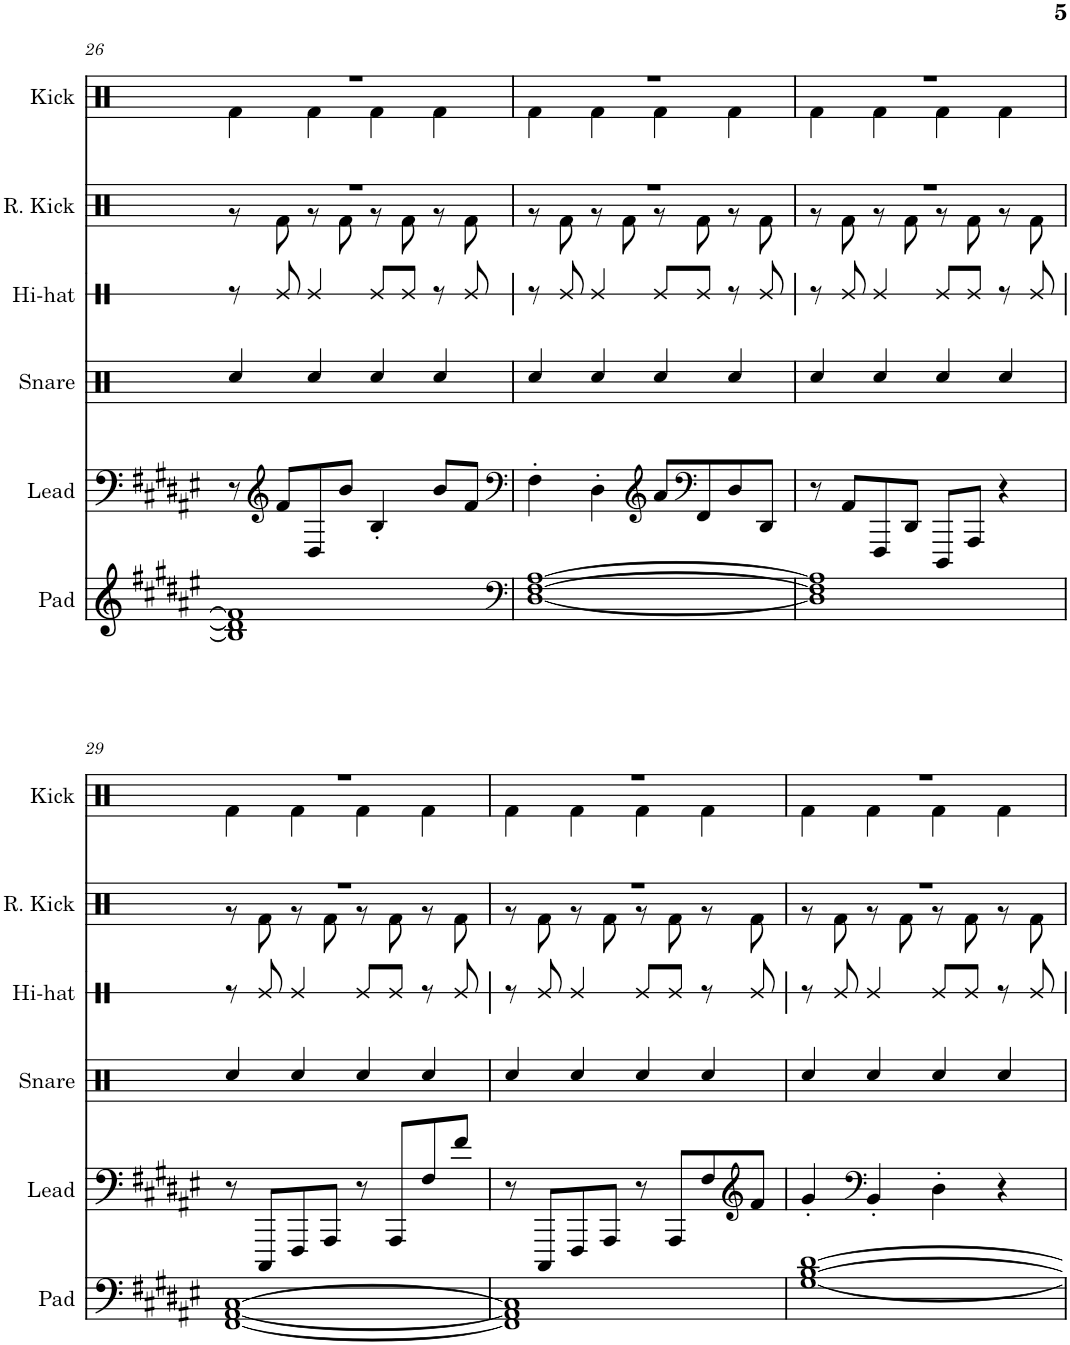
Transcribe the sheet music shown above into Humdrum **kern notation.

**kern	**kern	**kern	**kern	**kern	**kern
*part6	*part5	*part4	*part3	*part2	*part1
*staff6	*staff5	*staff4	*staff3	*staff2	*staff1
*I"Pad	*I"Lead	*I"Snare	*I"Hi-hat	*I"Reverb Kick	*I"Kick
*I'Pad	*I'Lead	*I'Snare	*I'Hi-hat	*I'R. Kick	*I'Kick
!!LO:PB:g=z
*clefG2	*clefF4	*clefX	*clefX	*clefX	*clefX
*k[f#c#g#d#a#e#]	*k[f#c#g#d#a#e#]	*k[f#c#g#d#a#e#]	*k[f#c#g#d#a#e#]	*k[f#c#g#d#a#e#]	*k[f#c#g#d#a#e#]
*M4/4	*M4/4	*M4/4	*M4/4	*M4/4	*M4/4
=26	=26	=26	=26	=26	=26
*	*	*	*	*^	*^
1B] 1d#] 1f#]	8r	4Rcc/	8r	1r	8r	1r	4Rf\
*	*clefG2	*	*	*	*	*	*
.	8f#/L	.	8Re/	.	8Rf\	.	.
.	8D#/	4Rcc/	4Re/	.	8r	.	4Rf\
.	8b/J	.	.	.	8Rf\	.	.
.	4B'/	4Rcc/	8Re/L	.	8r	.	4Rf\
.	.	.	8Re/J	.	8Rf\	.	.
.	8b/L	4Rcc/	8r	.	8r	.	4Rf\
.	8f#/J	.	8Re/	.	8Rf\	.	.
=27	=27	=27	=27	=27	=27	=27	=27
*clefF4	*clefF4	*	*	*	*	*	*
[1D# [1F# [1A#	4F#'\	4Rcc/	8r	1r	8r	1r	4Rf\
.	.	.	8Re/	.	8Rf\	.	.
.	4D#'\	4Rcc/	4Re/	.	8r	.	4Rf\
.	.	.	.	.	8Rf\	.	.
*	*clefG2	*	*	*	*	*	*
.	8a#/L	4Rcc/	8Re/L	.	8r	.	4Rf\
*	*clefF4	*	*	*	*	*	*
.	8FF#/	.	8Re/J	.	8Rf\	.	.
.	8D#/	4Rcc/	8r	.	8r	.	4Rf\
.	8DD#/J	.	8Re/	.	8Rf\	.	.
=28	=28	=28	=28	=28	=28	=28	=28
1D#] 1F#] 1A#]	8r	4Rcc/	8r	1r	8r	1r	4Rf\
.	8AA#/L	.	8Re/	.	8Rf\	.	.
.	8FFF#/	4Rcc/	4Re/	.	8r	.	4Rf\
.	8DD#/J	.	.	.	8Rf\	.	.
.	8DDD#/L	4Rcc/	8Re/L	.	8r	.	4Rf\
.	8AAA#/J	.	8Re/J	.	8Rf\	.	.
.	4r	4Rcc/	8r	.	8r	.	4Rf\
.	.	.	8Re/	.	8Rf\	.	.
!!LO:LB:g=z	!!
=29	=29	=29	=29	=29	=29	=29	=29
[1FF# [1AA# [1C#	8r	4Rcc/	8r	1r	8r	1r	4Rf\
.	8CCC#/L	.	8Re/	.	8Rf\	.	.
.	8FFF#/	4Rcc/	4Re/	.	8r	.	4Rf\
.	8AAA#/J	.	.	.	8Rf\	.	.
.	8r	4Rcc/	8Re/L	.	8r	.	4Rf\
.	8AAA#/L	.	8Re/J	.	8Rf\	.	.
.	8F#/	4Rcc/	8r	.	8r	.	4Rf\
.	8f#/J	.	8Re/	.	8Rf\	.	.
=30	=30	=30	=30	=30	=30	=30	=30
1FF#] 1AA#] 1C#]	8r	4Rcc/	8r	1r	8r	1r	4Rf\
.	8CCC#/L	.	8Re/	.	8Rf\	.	.
.	8FFF#/	4Rcc/	4Re/	.	8r	.	4Rf\
.	8AAA#/J	.	.	.	8Rf\	.	.
.	8r	4Rcc/	8Re/L	.	8r	.	4Rf\
.	8AAA#/L	.	8Re/J	.	8Rf\	.	.
.	8F#/	4Rcc/	8r	.	8r	.	4Rf\
*	*clefG2	*	*	*	*	*	*
.	8f#/J	.	8Re/	.	8Rf\	.	.
=31	=31	=31	=31	=31	=31	=31	=31
[1G# [1B [1d#	4g#'/	4Rcc/	8r	1r	8r	1r	4Rf\
.	.	.	8Re/	.	8Rf\	.	.
*	*clefF4	*	*	*	*	*	*
.	4BB'/	4Rcc/	4Re/	.	8r	.	4Rf\
.	.	.	.	.	8Rf\	.	.
.	4D#'\	4Rcc/	8Re/L	.	8r	.	4Rf\
.	.	.	8Re/J	.	8Rf\	.	.
.	4r	4Rcc/	8r	.	8r	.	4Rf\
.	.	.	8Re/	.	8Rf\	.	.
*	*	*	*	*v	*v	*	*
*	*	*	*	*	*v	*v
=	=	=	=	=	=
*-	*-	*-	*-	*-	*-
